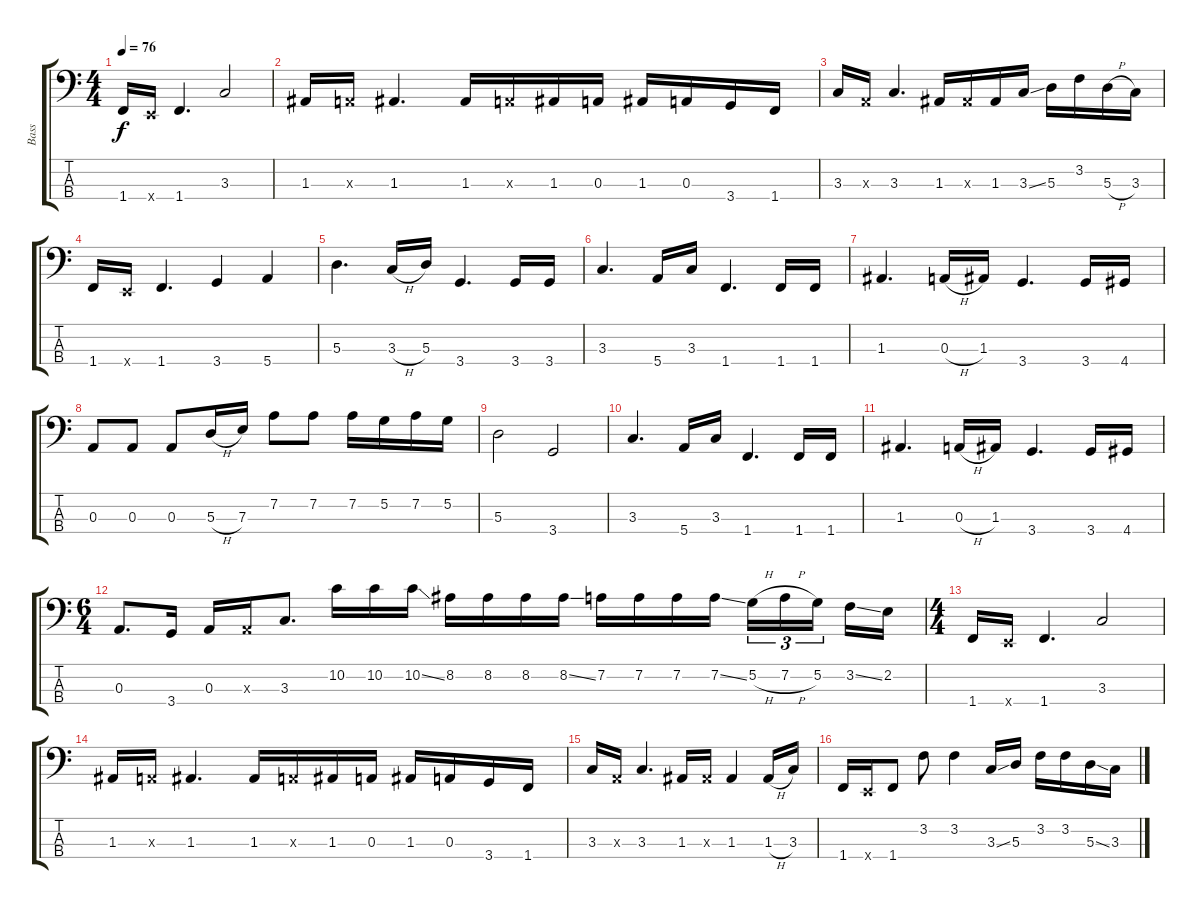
\track ("Bass" "Bass") {instrument electricbassfinger}
\staff {score tabs}
\tuning (G2 D2 A1 E1) {hide}
\ts (4 4)
\tempo 76
\clef f4
\ks c
1.4.16{dy f} 0.4{x}.16 1.4.4{d} 3.3.2 |
1.3.16 0.3{x}.16 1.3.4{d} 1.3.16 0.3{x}.16 1.3.16 0.3.16 1.3.16 0.3.16 3.4.16 1.4.16 |
3.3.16 0.3{x}.16 3.3.4{d} 1.3.16 1.3{x}.16 1.3.16 3.3{ss}.16 5.3.16 3.2.16 5.3{h}.16 3.3.16 |
1.4.16 0.4{x}.16 1.4.4{d} 3.4.4 5.4.4 |
5.3.4{d} 3.3{h}.16 5.3.16 3.4.4{d} 3.4.16 3.4.16 |
3.3.4{d} 5.4.16 3.3.16 1.4.4{d} 1.4.16 1.4.16 |
1.3.4{d} 0.3{h}.16 1.3.16 3.4.4{d} 3.4.16 4.4.16 |
0.3.8 0.3.8 0.3.8 5.3{h}.16 7.3.16 7.2.8 7.2.8 7.2.16 5.2.16 7.2.16 5.2.16 |
5.3.2 3.4.2 |
3.3.4{d} 5.4.16 3.3.16 1.4.4{d} 1.4.16 1.4.16 |
1.3.4{d} 0.3{h}.16 1.3.16 3.4.4{d} 3.4.16 4.4.16 |
\ts (6 4)
0.3.8{d} 3.4.16 0.3.16 0.3{x}.16 3.3.8{d} 10.2.16 10.2.16 10.2{ss}.16 8.2.16 8.2.16 8.2.16 8.2{ss}.16 7.2.16 7.2.16 7.2.16 7.2{ss}.16 5.2{h}.16{tu (3 2)} 7.2{h}.16{tu (3 2)} 5.2.16{tu (3 2)} 3.2{ss}.16 2.2.16 |
\ts (4 4)
1.4.16 0.4{x}.16 1.4.4{d} 3.3.2 |
1.3.16 0.3{x}.16 1.3.4{d} 1.3.16 0.3{x}.16 1.3.16 0.3.16 1.3.16 0.3.16 3.4.16 1.4.16 |
3.3.16 0.3{x}.16 3.3.4{d} 1.3.16 1.3{x}.16 1.3.4 1.3{h}.16 3.3.16 |
1.4.16 0.4{x}.16 1.4.8 3.2.8 3.2.4 3.3{ss}.16 5.3.16 3.2.16 3.2.16 5.3{ss}.16 3.3.16
